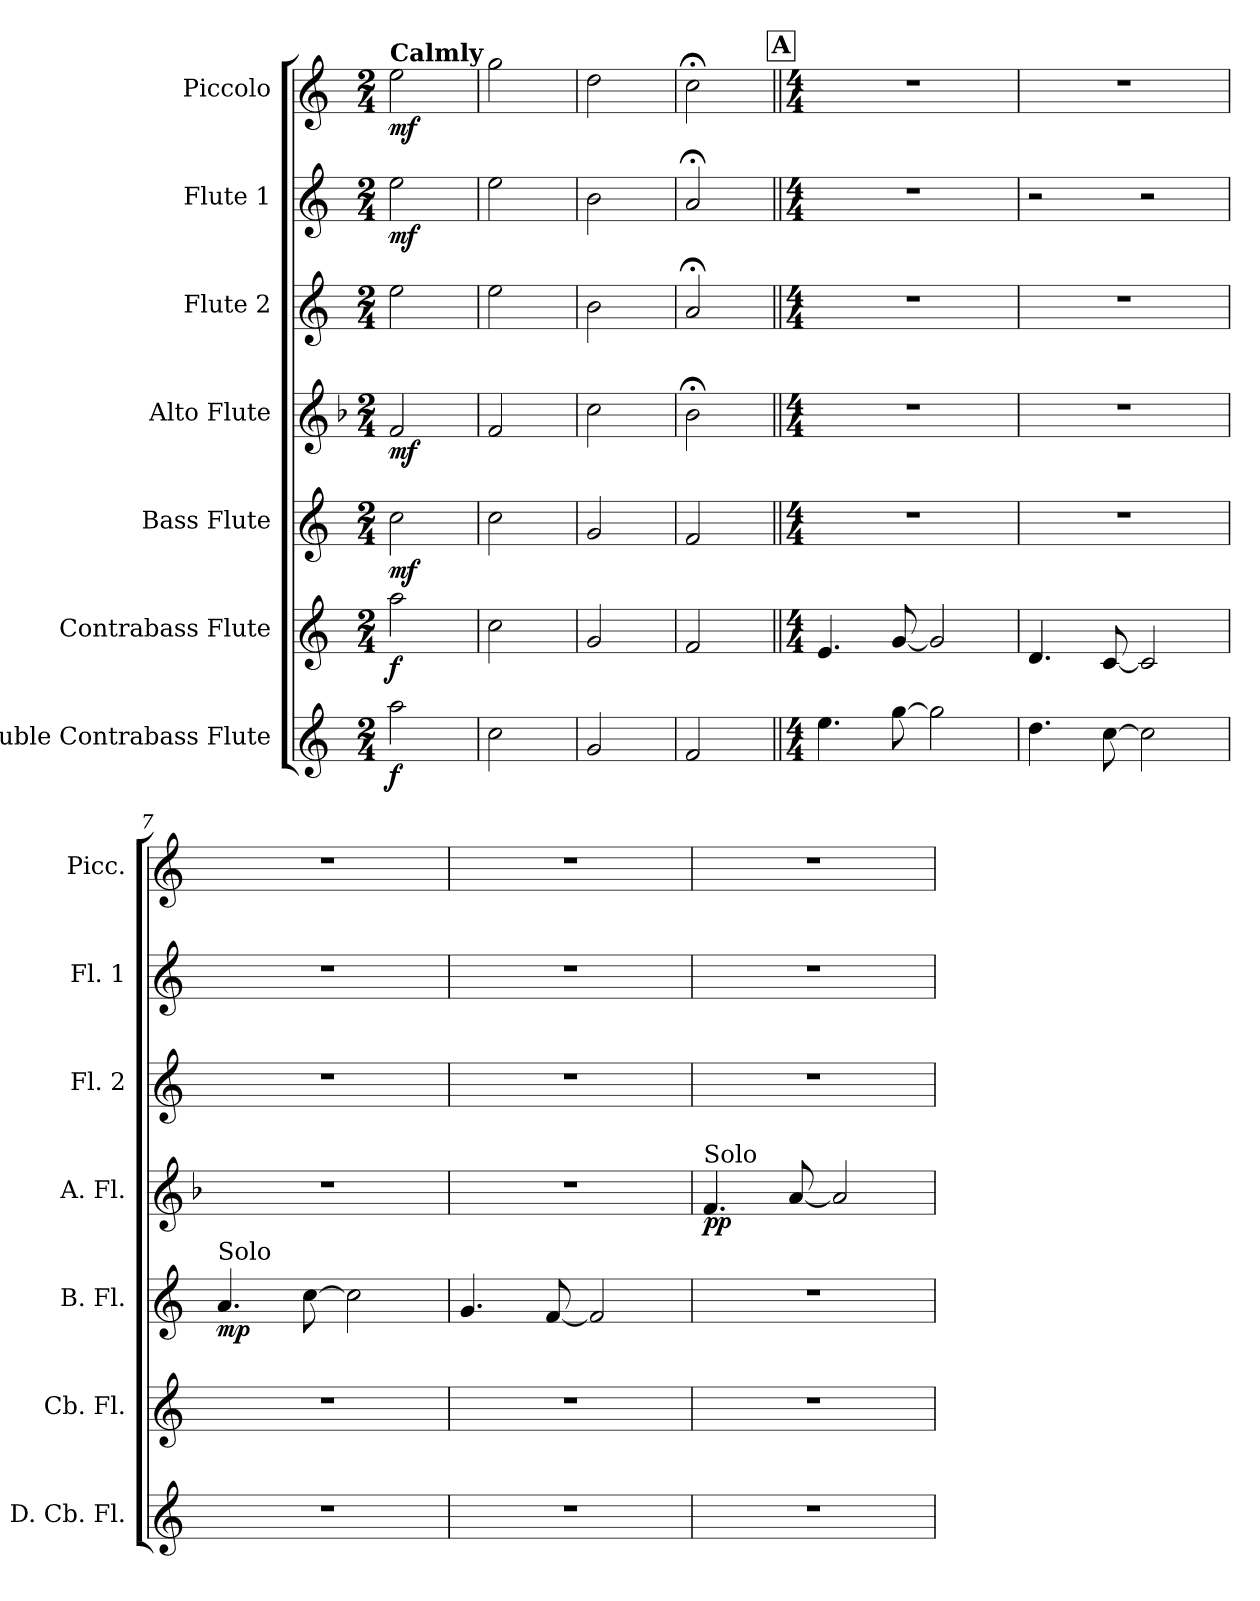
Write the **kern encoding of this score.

**kern	**dynam	**kern	**dynam	**kern	**dynam	**kern	**dynam	**kern	**dynam	**kern	**dynam	**kern	**dynam
*part7	*part7	*part6	*part6	*part5	*part5	*part4	*part4	*part3	*part3	*part2	*part2	*part1	*part1
*staff7	*staff7	*staff6	*staff6	*staff5	*staff5	*staff4	*staff4	*staff3	*staff3	*staff2	*staff2	*staff1	*staff1
*I"Double Contrabass Flute	*	*I"Contrabass Flute	*	*I"Bass Flute	*	*I"Alto Flute	*	*I"Flute 2	*	*I"Flute 1	*	*I"Piccolo	*
*I'D. Cb. Fl.	*	*I'Cb. Fl.	*	*I'B. Fl.	*	*I'A. Fl.	*	*I'Fl. 2	*	*I'Fl. 1	*	*I'Picc.	*
*clefG2	*	*clefG2	*	*clefG2	*	*clefG2	*	*clefG2	*	*clefG2	*	*clefG2	*
*ITrd21c36	*	*ITrd14c24	*	*ITrd7c12	*	*ITrd3c5	*	*	*	*	*	*ITrd-7c-12	*
*k[]	*	*k[]	*	*k[]	*	*k[]	*	*k[]	*	*k[]	*	*k[]	*
*M2/4	*	*M2/4	*	*M2/4	*	*M2/4	*	*M2/4	*	*M2/4	*	*M2/4	*
*MM80	*	*MM80	*	*MM80	*	*MM80	*	*MM80	*	*MM80	*	*MM80	*
=1	=1	=1	=1	=1	=1	=1	=1	=1	=1	=1	=1	=1	=1
!	!	!	!	!	!	!	!	!	!	!	!	!LO:TX:a:B:t=Calmly	!
!	!LO:DY:b	!	!LO:DY:b	!	!LO:DY:b	!	!LO:DY:b	!	!LO:DY:b	!	!	!	!
!	!	!	!	!	!	!	!	!	!LO:DY:n=1:b	!	!LO:DY:b	!	!LO:DY:b
2AA\	f	2A\	f	2c\	mf	2c/	mf	2ee\	mf mf	2ee\	mf	2eee\	mf
=2	=2	=2	=2	=2	=2	=2	=2	=2	=2	=2	=2	=2	=2
2CC\	.	2C\	.	2c\	.	2c/	.	2ee\	.	2ee\	.	2ggg\	.
=3	=3	=3	=3	=3	=3	=3	=3	=3	=3	=3	=3	=3	=3
2GGG/	.	2GG/	.	2G/	.	2g\	.	2b\	.	2b\	.	2ddd\	.
=4	=4	=4	=4	=4	=4	=4	=4	=4	=4	=4	=4	=4	=4
2FFFZ/	.	2FFZ/	.	2FZ/	.	2f;<Z\	.	2a;<Z/	.	2a;<Z/	.	2ccc;<Z\	.
!!LO:REH:place=s1:a:B:fs=14:t=A
=5||	=5||	=5||	=5||	=5||	=5||	=5||	=5||	=5||	=5||	=5||	=5||	=5||	=5||
*M4/4	*	*M4/4	*	*M4/4	*	*M4/4	*	*M4/4	*	*M4/4	*	*M4/4	*
!	!LO:DY:b	!	!LO:DY:b	!	!	!	!	!	!	!	!	!	!
4.EE\	other-dynamics	4.EE/	other-dynamics	1r	.	1r	.	1r	.	1r	.	1r	.
[8GG\	.	[8GG/	.	.	.	.	.	.	.	.	.	.	.
2GG\]	.	2GG/]	.	.	.	.	.	.	.	.	.	.	.
=6	=6	=6	=6	=6	=6	=6	=6	=6	=6	=6	=6	=6	=6
4.DD\	.	4.DD/	.	1r	.	1r	.	1r	.	2r	.	1r	.
[8CC\	.	[8CC/	.	.	.	.	.	.	.	.	.	.	.
2CC\]	.	2CC/]	.	.	.	.	.	.	.	2r	.	.	.
=7	=7	=7	=7	=7	=7	=7	=7	=7	=7	=7	=7	=7	=7
!	!	!	!	!LO:TX:a:t=Solo	!	!	!	!	!	!	!	!	!
!	!	!	!	!	!LO:DY:b	!	!	!	!	!	!	!	!
1r	.	1r	.	4.A/	mp	1r	.	1r	.	1r	.	1r	.
.	.	.	.	[8c\	.	.	.	.	.	.	.	.	.
.	.	.	.	2c\]	.	.	.	.	.	.	.	.	.
=8	=8	=8	=8	=8	=8	=8	=8	=8	=8	=8	=8	=8	=8
1r	.	1r	.	4.G/	.	1r	.	1r	.	1r	.	1r	.
.	.	.	.	[8F/	.	.	.	.	.	.	.	.	.
.	.	.	.	2F/]	.	.	.	.	.	.	.	.	.
=9	=9	=9	=9	=9	=9	=9	=9	=9	=9	=9	=9	=9	=9
!	!	!	!	!	!	!LO:TX:a:t=Solo	!	!	!	!	!	!	!
!	!	!	!	!	!	!	!LO:DY:b	!	!	!	!	!	!
!	!	!	!	!	!	!	!LO:DY:n=1:b	!	!	!	!	!	!
1r	.	1r	.	1r	.	4.c/	p p	1r	.	1r	.	1r	.
.	.	.	.	.	.	[8e/	.	.	.	.	.	.	.
.	.	.	.	.	.	2e/]	.	.	.	.	.	.	.
=	=	=	=	=	=	=	=	=	=	=	=	=	=
*-	*-	*-	*-	*-	*-	*-	*-	*-	*-	*-	*-	*-	*-
